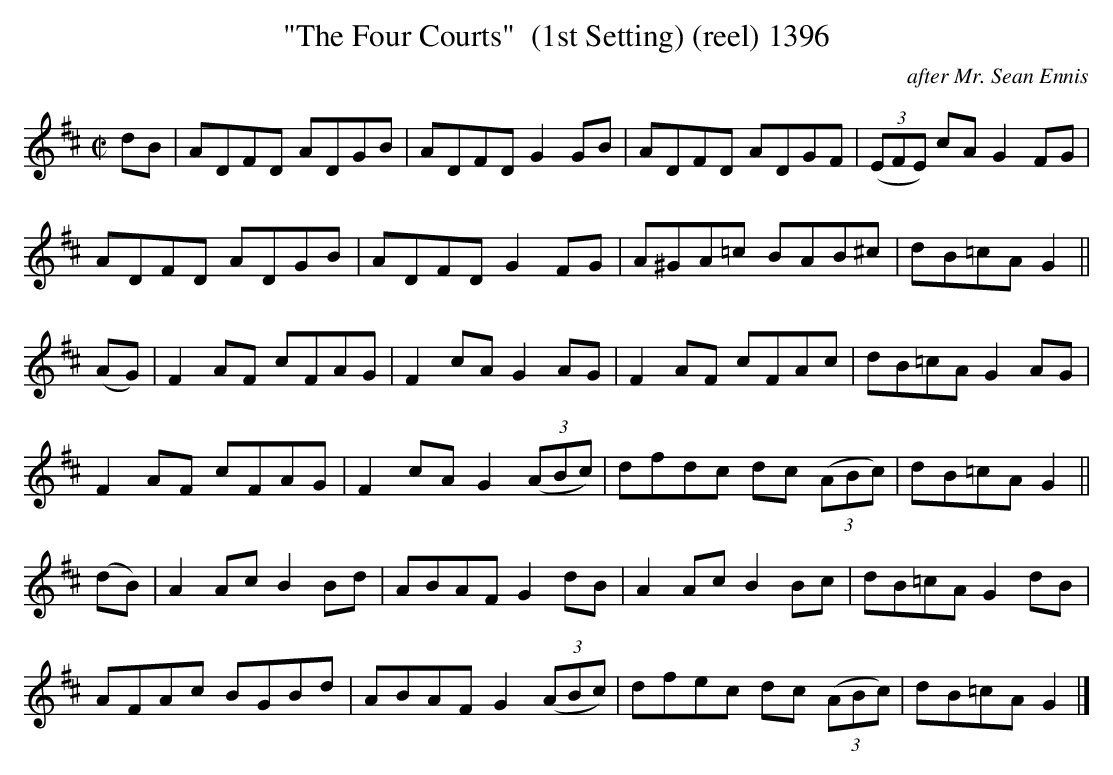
X:1
T:"The Four Courts"  (1st Setting) (reel) 1396
C:after Mr. Sean Ennis
BRENNAN July 2003 (HTTP://WWW.SOSYOURMOM.COM)
M:C|
L:1/8
K:D
dB|ADFD ADGB|ADFD G2GB|ADFD ADGF| (3(EFE) cA G2FG|
ADFD ADGB|ADFD G2FG|A^GA=c BAB^c|dB=cA G2||
(AG)|F2AF cFAG|F2cA G2AG|F2AF cFAc|dB=cA G2AG|
F2AF cFAG|F2cA G2 (3(ABc)|dfdc dc  (3(ABc)|dB=cA G2||
(dB)|A2Ac B2Bd|ABAF G2dB|A2Ac B2Bc|dB=cA G2dB|
AFAc BGBd|ABAF G2 (3(ABc)|dfec dc  (3(ABc)|dB=cA G2|]
